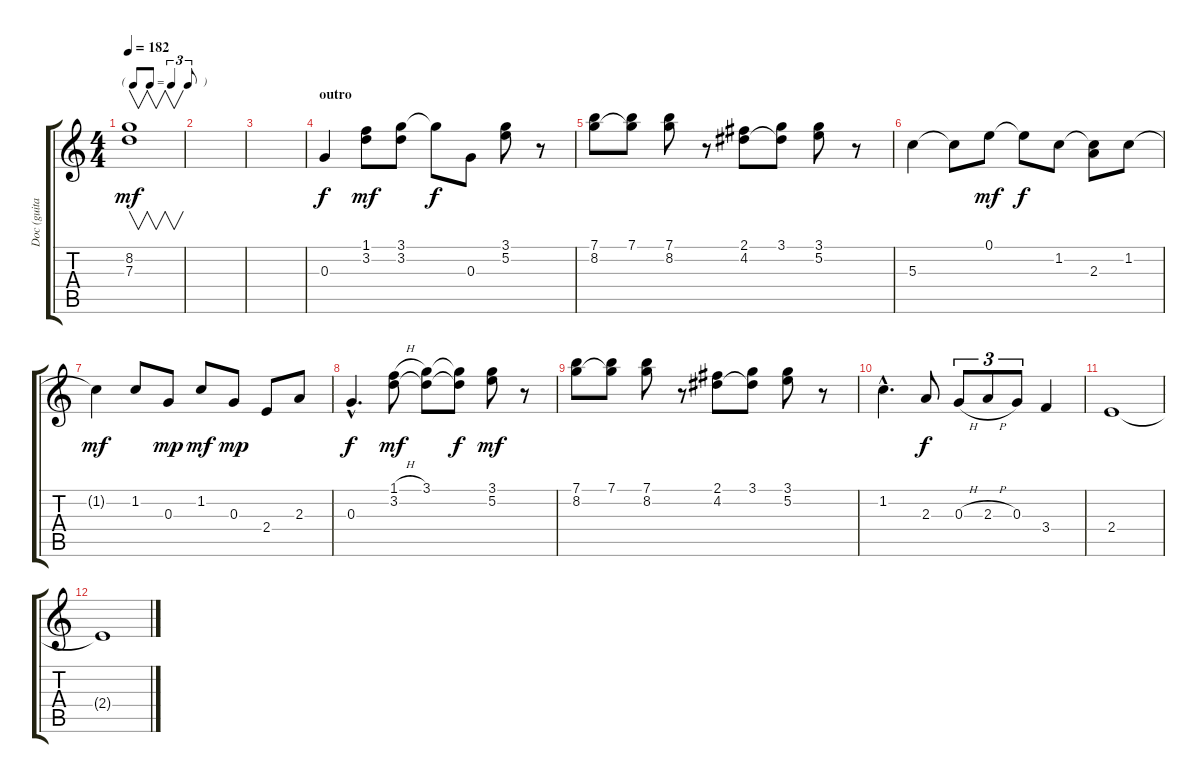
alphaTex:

\track ("Doc (guitar)" "Doc (guita") {instrument acousticguitarsteel}
\staff {score tabs}
\tuning (E4 B3 G3 D3 A2 E2) {hide}
\ts (4 4)
\tf triplet8th
\tempo 182
\clef g2
\ks c
(8.2 7.3).1{v dy mf} |
|
|
\section ("" "outro")
0.3.4{dy f} (1.1 3.2).8{dy mf} (3.1 3.2).8 3.1{t}.8{dy f} 0.3.8 (3.1 5.2).8 r.8 |
(7.1 8.2).8 (7.1 8.2{t}).8 (7.1 8.2).8 r.8 (2.1 4.2).8 (3.1 4.2{t}).8 (3.1 5.2).8 r.8 |
5.3.4 5.3{t}.8 0.1.8{dy mf} 0.1{t}.8{dy f} 1.2.8 (1.2{t} 2.3).8 1.2.8 |
1.2{t}.4{dy mf} 1.2.8 0.3.8{dy mp} 1.2.8{dy mf} 0.3.8{dy mp} 2.4.8 2.3.8 |
0.3{hac}.4{d dy f} (1.1{h} 3.2).8{dy mf} (3.1 3.2{t}).8 (3.1{t} 3.2{t}).8{dy f} (3.1 5.2).8{dy mf} r.8 |
(7.1 8.2).8 (7.1 8.2{t}).8 (7.1 8.2).8 r.8 (2.1 4.2).8 (3.1 4.2{t}).8 (3.1 5.2).8 r.8 |
1.2{hac}.4{d} 2.3.8{dy f} 0.3{h}.8{tu (3 2)} 2.3{h}.8{tu (3 2)} 0.3.8{tu (3 2)} 3.4.4 |
2.4.1 |
2.4{t}.1
